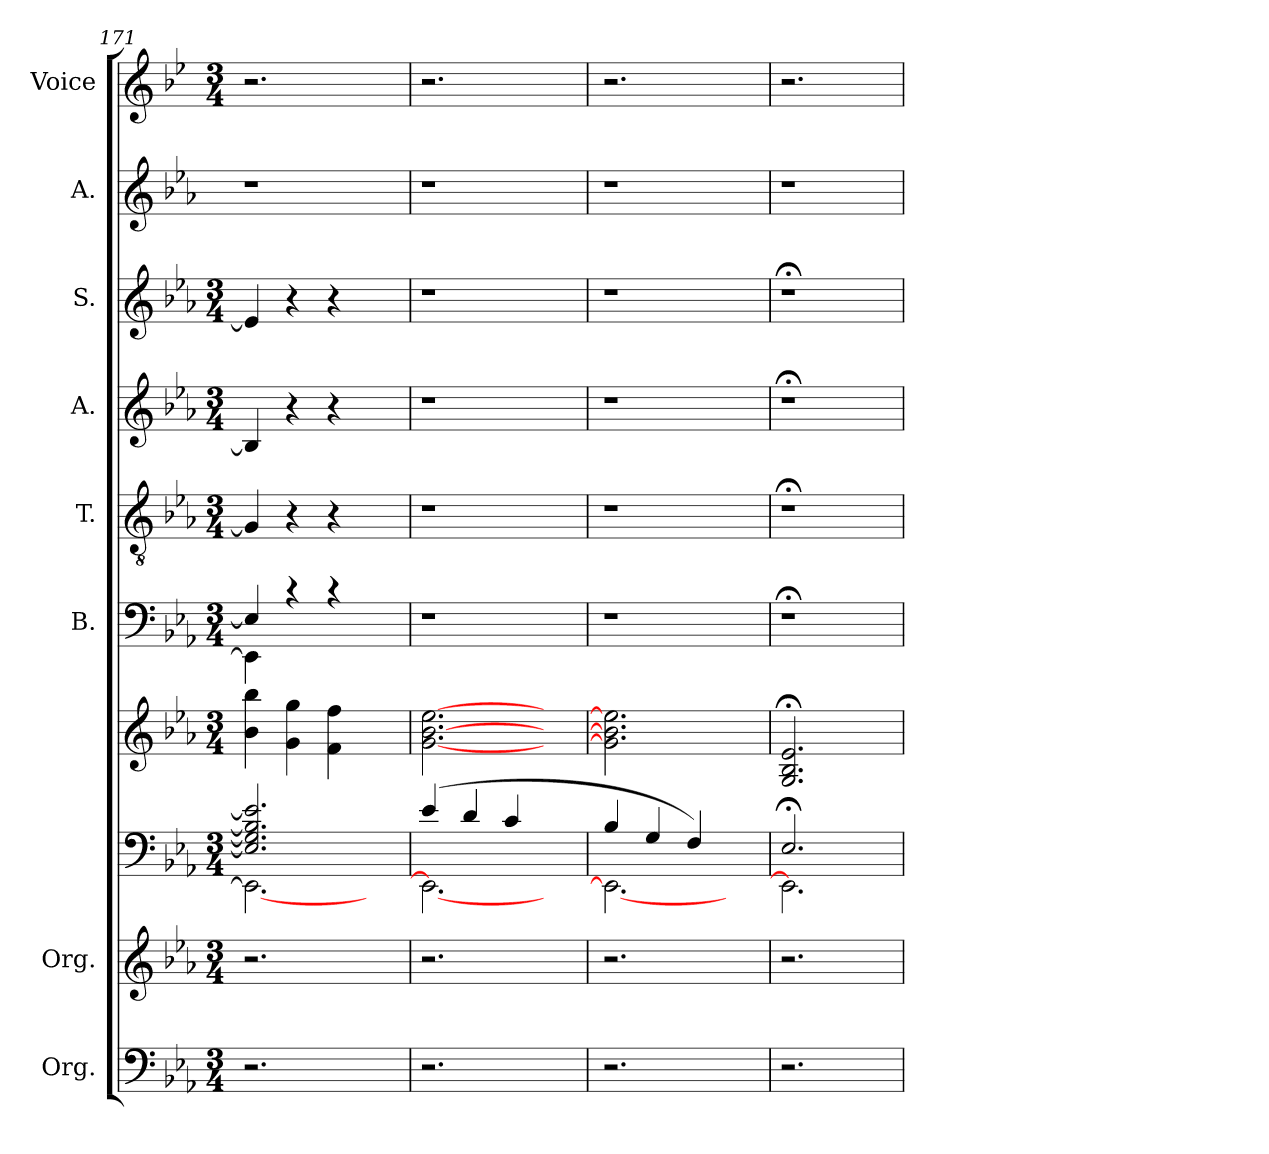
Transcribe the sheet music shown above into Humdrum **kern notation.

**kern	**kern	**kern	**kern	**kern	**text	**kern	**text	**kern	**text	**kern	**text	**kern	**kern
*part10	*part9	*part8	*part7	*part6	*part6	*part5	*part5	*part4	*part4	*part3	*part3	*part2	*part1
*staff10	*staff9	*staff8	*staff7	*staff6	*staff6	*staff5	*staff5	*staff4	*staff4	*staff3	*staff3	*staff2	*staff1
*I"Org.	*I"Org.	*	*	*I"B.	*	*I"T.	*	*I"A.	*	*I"S.	*	*I"A.	*I"Voice
*	*	*	*	*I'B.	*	*I'T.	*	*I'A.	*	*I'S.	*	*	*
*clefF4	*clefG2	*clefF4	*clefG2	*clefF4	*	*clefGv2	*	*clefG2	*	*clefG2	*	*clefG2	*clefG2
*k[b-e-a-]	*k[b-e-a-]	*k[b-e-a-]	*k[b-e-a-]	*k[b-e-a-]	*	*k[b-e-a-]	*	*k[b-e-a-]	*	*k[b-e-a-]	*	*k[b-e-a-]	*k[b-e-]
*E-:	*E-:	*E-:	*E-:	*E-:	*	*E-:	*	*E-:	*	*E-:	*	*E-:	*B-:
*M3/4	*M3/4	*M3/4	*M3/4	*M3/4	*	*M3/4	*	*M3/4	*	*M3/4	*	*	*M3/4
=171	=171	=171	=171	=171	=171	=171	=171	=171	=171	=171	=171	=171	=171
*	*	*^	*	*^	*	*	*	*	*	*	*	*	*
2.r	2.r	2.E-/] 2.G/] 2.B-/] 2.e-/]	2.EE-\_	4b-\ 4bb-\	4E-/]	4EE-\]	.	4G/]	.	4B-/]	.	4e-/]	.	1r	2.r
.	.	.	.	4g\ 4gg\	4rc	4ryy	.	4r	.	4r	.	4r	.	.	.
.	.	.	.	4f\ 4ff\	4rc	2ryy	.	4r	.	4r	.	4r	.	.	.
4ryy	4ryy	4ryy	4ryy	4ryy	4ryy	.	.	4ryy	.	4ryy	.	4ryy	.	.	4ryy
*	*	*	*	*	*v	*v	*	*	*	*	*	*	*	*	*
=172	=172	=172	=172	=172	=172	=172	=172	=172	=172	=172	=172	=172	=172	=172
!	!	!	!	!	!LO:N:vis=1	!	!LO:N:vis=1	!	!LO:N:vis=1	!	!LO:N:vis=1	!	!	!
2.r	2.r	(4e-/	2.EE-\_	[<2.g\ [>2.b-\ [>2.ee-\	2.r	.	2.r	.	2.r	.	2.r	.	1r	2.r
.	.	4d/	.	.	.	.	.	.	.	.	.	.	.	.
.	.	4c/	.	.	.	.	.	.	.	.	.	.	.	.
4ryy	4ryy	4ryy	4ryy	4ryy	4ryy	.	4ryy	.	4ryy	.	4ryy	.	.	4ryy
=173	=173	=173	=173	=173	=173	=173	=173	=173	=173	=173	=173	=173	=173	=173
!	!	!	!	!	!LO:N:vis=1	!	!LO:N:vis=1	!	!LO:N:vis=1	!	!LO:N:vis=1	!	!	!
2.r	2.r	4B-/	2.EE-\_	2.g\] 2.b-\] 2.ee-\]	2.r	.	2.r	.	2.r	.	2.r	.	1r	2.r
.	.	4G/	.	.	.	.	.	.	.	.	.	.	.	.
.	.	4F/)	.	.	.	.	.	.	.	.	.	.	.	.
4ryy	4ryy	4ryy	4ryy	4ryy	4ryy	.	4ryy	.	4ryy	.	4ryy	.	.	4ryy
=174	=174	=174	=174	=174	=174	=174	=174	=174	=174	=174	=174	=174	=174	=174
!	!	!	!	!	!LO:N:vis=1	!	!LO:N:vis=1	!	!LO:N:vis=1	!	!LO:N:vis=1	!	!	!
2.r	2.r	2.E-;</	2.EE-\]	2.G/; 2.B-/; 2.e-/;	2.r;<	.	2.r;<	.	2.r;<	.	2.r;<	.	1r	2.r
4ryy	4ryy	4ryy	4ryy	4ryy	4ryy	.	4ryy	.	4ryy	.	4ryy	.	.	4ryy
*	*	*v	*v	*	*	*	*	*	*	*	*	*	*	*
=	=	=	=	=	=	=	=	=	=	=	=	=	=
*-	*-	*-	*-	*-	*-	*-	*-	*-	*-	*-	*-	*-	*-
